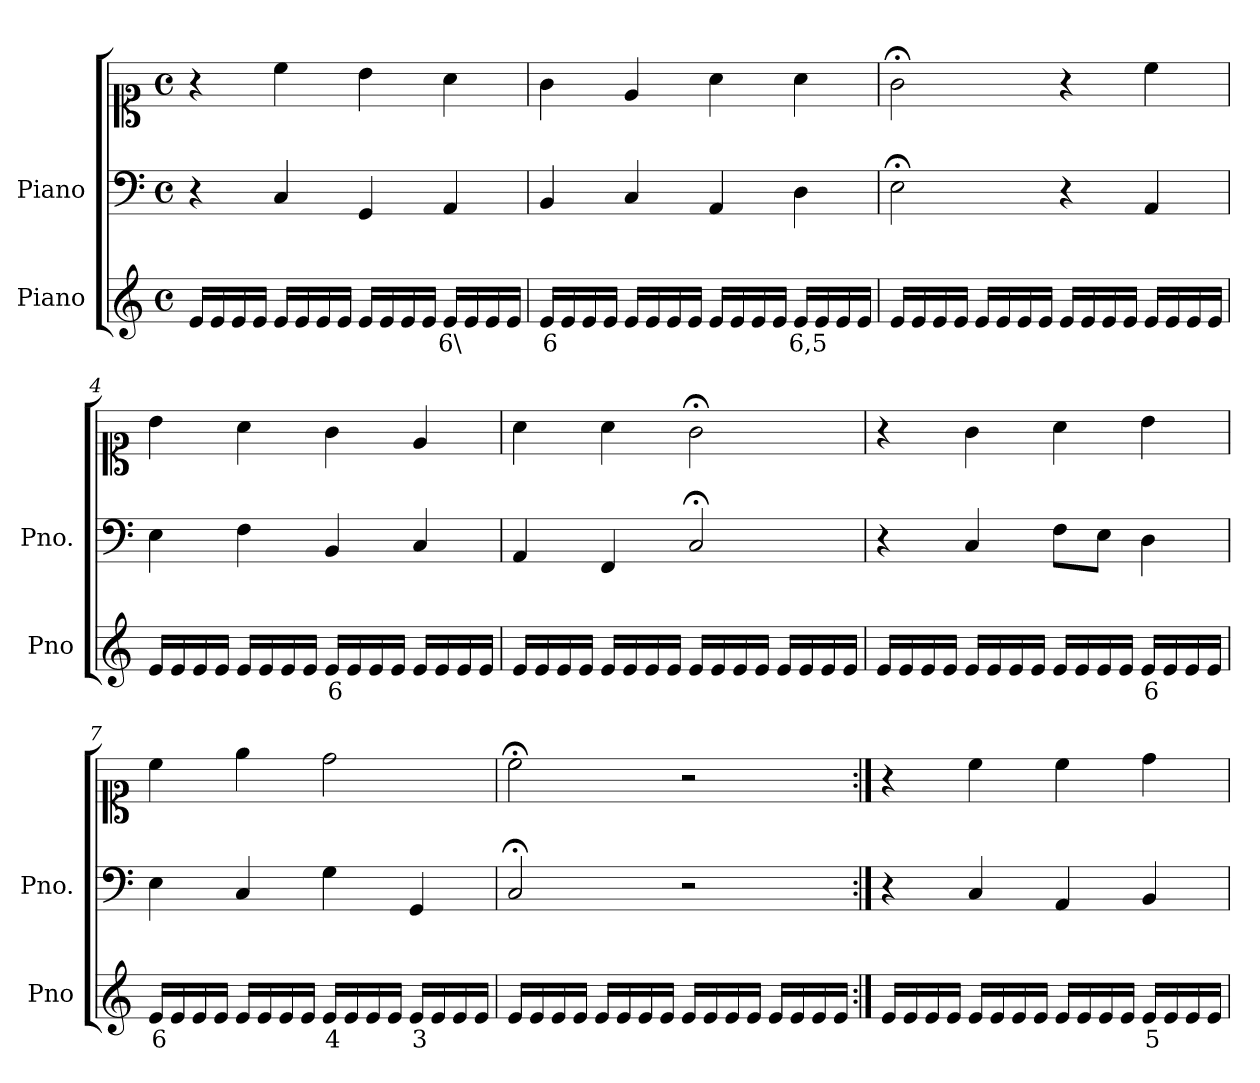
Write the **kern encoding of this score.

**kern	**text	**kern	**kern
*part2	*part2	*part1	*part1
*staff3	*staff3	*staff2	*staff1
*I"Piano	*	*I"Piano	*
*I'Pno	*	*I'Pno.	*
*clefG2	*	*clefF4	*clefC1
*k[]	*	*k[]	*k[]
*M4/4	*	*M4/4	*M4/4
*met(c)	*	*met(c)	*met(c)
=1	=1	=1	=1
16e/LL	.	4r	4r
16e/	.	.	.
16e/	.	.	.
16e/JJ	.	.	.
16e/LL	.	4C/	4cc\
16e/	.	.	.
16e/	.	.	.
16e/JJ	.	.	.
16e/LL	.	4GG/	4b\
16e/	.	.	.
16e/	.	.	.
16e/JJ	.	.	.
!	!LO:LY:b	!	!
16e/LL	6\	4AA/	4a\
16e/	.	.	.
16e/	.	.	.
16e/JJ	.	.	.
=2	=2	=2	=2
!	!LO:LY:b	!	!
16e/LL	6	4BB/	4g\
16e/	.	.	.
16e/	.	.	.
16e/JJ	.	.	.
16e/LL	.	4C/	4e/
16e/	.	.	.
16e/	.	.	.
16e/JJ	.	.	.
16e/LL	.	4AA/	4a\
16e/	.	.	.
16e/	.	.	.
16e/JJ	.	.	.
!	!LO:LY:b	!	!
16e/LL	6,5	4D\	4a\
16e/	.	.	.
16e/	.	.	.
16e/JJ	.	.	.
=3	=3	=3	=3
16e/LL	.	2E;<\	2g;<\
16e/	.	.	.
16e/	.	.	.
16e/JJ	.	.	.
16e/LL	.	.	.
16e/	.	.	.
16e/	.	.	.
16e/JJ	.	.	.
16e/LL	.	4r	4r
16e/	.	.	.
16e/	.	.	.
16e/JJ	.	.	.
16e/LL	.	4AA/	4cc\
16e/	.	.	.
16e/	.	.	.
16e/JJ	.	.	.
=4	=4	=4	=4
16e/LL	.	4E\	4b\
16e/	.	.	.
16e/	.	.	.
16e/JJ	.	.	.
16e/LL	.	4F\	4a\
16e/	.	.	.
16e/	.	.	.
16e/JJ	.	.	.
!	!LO:LY:b	!	!
16e/LL	6	4BB/	4g\
16e/	.	.	.
16e/	.	.	.
16e/JJ	.	.	.
16e/LL	.	4C/	4e/
16e/	.	.	.
16e/	.	.	.
16e/JJ	.	.	.
=5	=5	=5	=5
16e/LL	.	4AA/	4a\
16e/	.	.	.
16e/	.	.	.
16e/JJ	.	.	.
16e/LL	.	4FF/	4a\
16e/	.	.	.
16e/	.	.	.
16e/JJ	.	.	.
16e/LL	.	2C;</	2g;<\
16e/	.	.	.
16e/	.	.	.
16e/JJ	.	.	.
16e/LL	.	.	.
16e/	.	.	.
16e/	.	.	.
16e/JJ	.	.	.
=6	=6	=6	=6
16e/LL	.	4r	4r
16e/	.	.	.
16e/	.	.	.
16e/JJ	.	.	.
16e/LL	.	4C/	4g\
16e/	.	.	.
16e/	.	.	.
16e/JJ	.	.	.
16e/LL	.	8F\L	4a\
16e/	.	.	.
!	!LO:LY:b	!	!
16e/	_	8E\J	.
16e/JJ	.	.	.
!	!LO:LY:b	!	!
16e/LL	6	4D\	4b\
16e/	.	.	.
16e/	.	.	.
16e/JJ	.	.	.
=7	=7	=7	=7
!	!LO:LY:b	!	!
16e/LL	6	4E\	4cc\
16e/	.	.	.
16e/	.	.	.
16e/JJ	.	.	.
16e/LL	.	4C/	4ee\
16e/	.	.	.
16e/	.	.	.
16e/JJ	.	.	.
!	!LO:LY:b	!	!
16e/LL	4	4G\	2dd\
16e/	.	.	.
16e/	.	.	.
16e/JJ	.	.	.
!	!LO:LY:b	!	!
16e/LL	3	4GG/	.
16e/	.	.	.
16e/	.	.	.
16e/JJ	.	.	.
=8	=8	=8	=8
16e/LL	.	2C;</	2cc;<\
16e/	.	.	.
16e/	.	.	.
16e/JJ	.	.	.
16e/LL	.	.	.
16e/	.	.	.
16e/	.	.	.
16e/JJ	.	.	.
16e/LL	.	2r	2r
16e/	.	.	.
16e/	.	.	.
16e/JJ	.	.	.
16e/LL	.	.	.
16e/	.	.	.
16e/	.	.	.
16e/JJ	.	.	.
=9:|!	=9:|!	=9:|!	=9:|!
16e/LL	.	4r	4r
16e/	.	.	.
16e/	.	.	.
16e/JJ	.	.	.
16e/LL	.	4C/	4cc\
16e/	.	.	.
16e/	.	.	.
16e/JJ	.	.	.
16e/LL	.	4AA/	4cc\
16e/	.	.	.
16e/	.	.	.
16e/JJ	.	.	.
!	!LO:LY:b	!	!
16e/LL	5	4BB/	4dd\
16e/	.	.	.
16e/	.	.	.
16e/JJ	.	.	.
=	=	=	=
*-	*-	*-	*-
